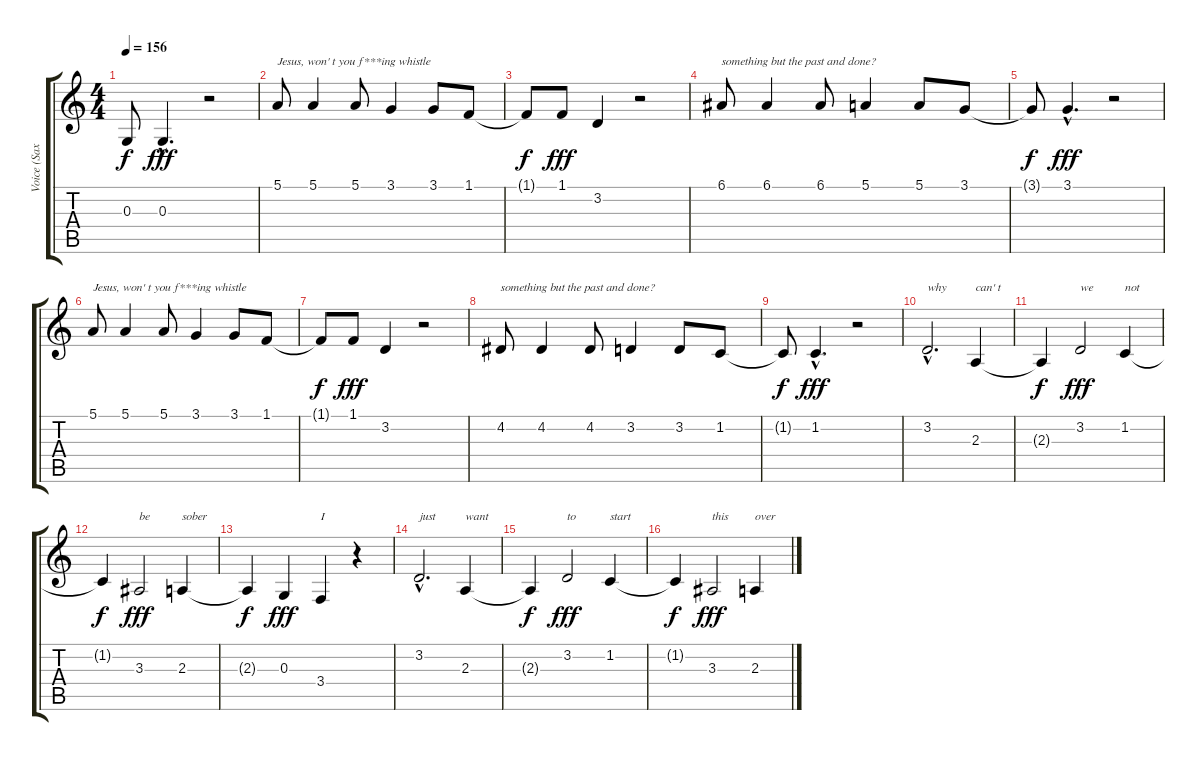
\track ("Voice (Sax 1)       " "Voice (Sax") {instrument altosax}
\staff {score tabs}
\tuning (E4 B3 G3 D3 A2 E2) {hide}
\ts (4 4)
\tempo 156
\clef g2
\ks c
0.3{t}.8{dy f} 0.3{hac}.4{d dy fff} r.2 |
5.1.8{txt "Jesus, won' t you f***ing whistle"} 5.1.4 5.1.8 3.1.4 3.1.8 1.1.8 |
1.1{t}.8{dy f} 1.1.8{dy fff} 3.2.4 r.2 |
6.1.8{txt "something but the past and done?"} 6.1.4 6.1.8 5.1.4 5.1.8 3.1.8 |
3.1{t}.8{dy f} 3.1{hac}.4{d dy fff} r.2 |
5.1.8{txt "Jesus, won' t you f***ing whistle"} 5.1.4 5.1.8 3.1.4 3.1.8 1.1.8 |
1.1{t}.8{dy f} 1.1.8{dy fff} 3.2.4 r.2 |
4.2.8{txt "something but the past and done?"} 4.2.4 4.2.8 3.2.4 3.2.8 1.2.8 |
1.2{t}.8{dy f} 1.2{hac}.4{d dy fff} r.2 |
3.2{hac}.2{d txt "why"} 2.3.4{txt "can' t"} |
2.3{t}.4{dy f} 3.2.2{txt "we" dy fff} 1.2.4{txt "not"} |
1.2{t}.4{dy f} 3.3.2{txt "be" dy fff} 2.3.4{txt "sober"} |
2.3{t}.4{dy f} 0.3.4{dy fff} 3.4.4{txt "I"} r.4 |
3.2{hac}.2{d txt "just"} 2.3.4{txt "want"} |
2.3{t}.4{dy f} 3.2.2{txt "to" dy fff} 1.2.4{txt "start"} |
1.2{t}.4{dy f} 3.3.2{txt "this" dy fff} 2.3.4{txt "over"}
